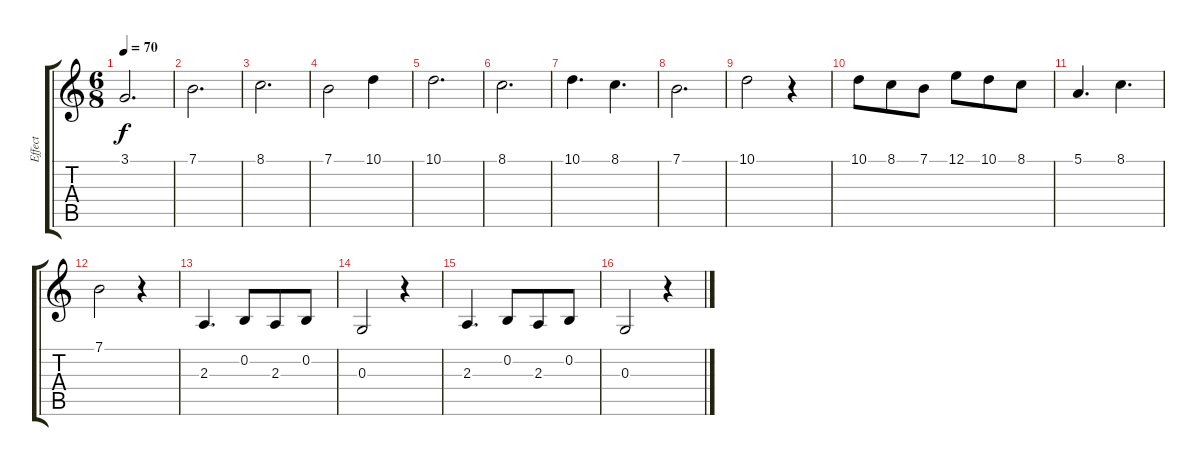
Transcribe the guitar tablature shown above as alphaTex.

\track ("Effect" "Effect") {instrument synthstrings2}
\staff {score tabs}
\tuning (E4 B3 G3 D3 A2 E2) {hide}
\ts (6 8)
\tempo 70
\clef g2
\ks c
3.1.2{d dy f} |
7.1.2{d} |
8.1.2{d} |
7.1.2 10.1.4 |
10.1.2{d} |
8.1.2{d} |
10.1.4{d} 8.1.4{d} |
7.1.2{d} |
10.1.2 r.4 |
10.1.8 8.1.8 7.1.8 12.1.8 10.1.8 8.1.8 |
5.1.4{d} 8.1.4{d} |
7.1.2 r.4 |
2.3.4{d volume 14} 0.2.8 2.3.8 0.2.8 |
0.3.2 r.4 |
2.3.4{d} 0.2.8 2.3.8 0.2.8 |
0.3.2 r.4
